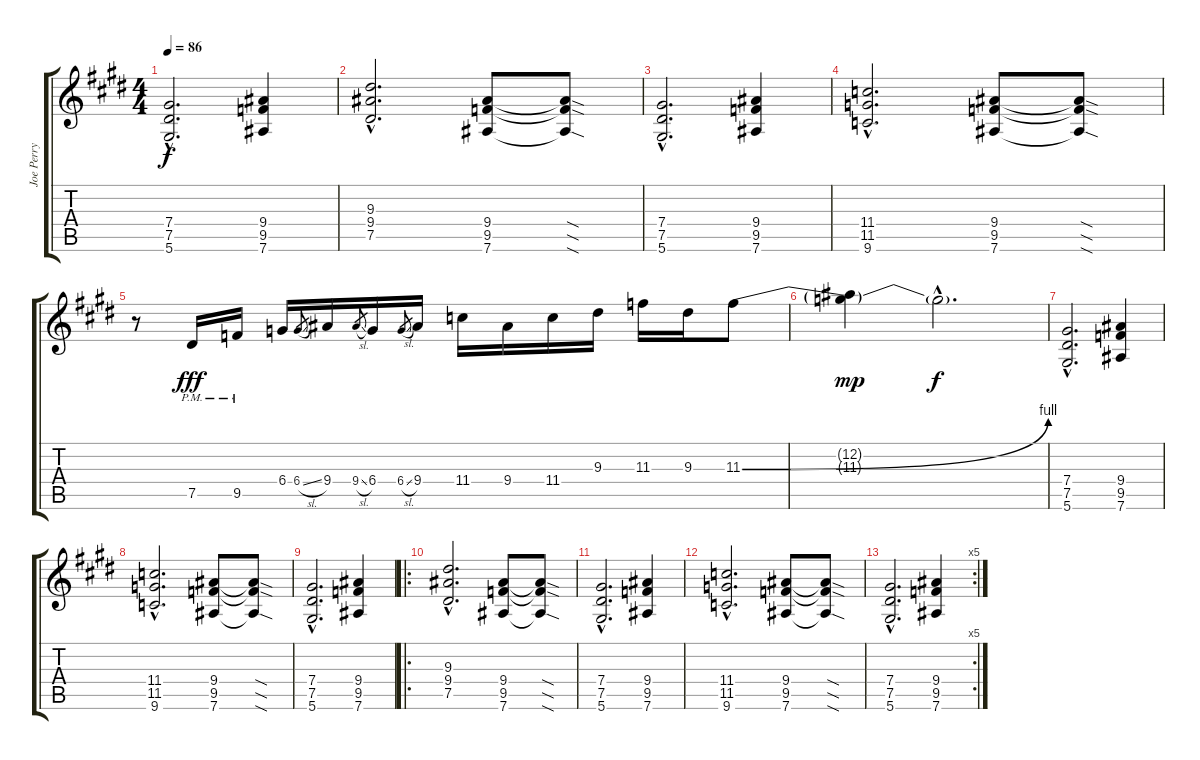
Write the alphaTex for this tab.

\track ("Joe Perry" "Joe Perry") {instrument overdrivenguitar}
\staff {score tabs}
\tuning (Eb4 Bb3 Gb3 Db3 Ab2 Eb2) {hide}
\ts (4 4)
\tempo 86
\clef g2
\ks c#minor
(7.4{hac} 7.5{hac} 5.6{hac}).2{d dy f} (9.4 9.5 7.6).4 |
\ks e
(9.3{hac} 9.4{hac} 7.5{hac}).2{d} (9.4 9.5 7.6).8 (9.4{sod t} 9.5{sod t} 7.6{sod t}).8 |
\ks c#minor
(7.4{hac} 7.5{hac} 5.6{hac}).2{d} (9.4 9.5 7.6).4 |
(11.4{hac} 11.5{hac} 9.6{hac}).2{d} (9.4 9.5 7.6).8 (9.4{sod t} 9.5{sod t} 7.6{sod t}).8 |
r.8 7.5{pm}.16{dy fff} 9.5{pm}.16 6.4.16 6.4{sl}.8{gr} 9.4.16 9.4{sl}.8{gr} 6.4.16 6.4{sl}.8{gr} 9.4.16 11.4.16 9.4.16 11.4.16 9.3.16 11.3.16 9.3.16 11.3{be (bend 0 0 60 4)}.8 |
\ks e
(12.2{g} 11.3{t}).4{dy mp} 11.3{hac t}.2{d dy f} |
\ks c#minor
(7.4{hac} 7.5{hac} 5.6{hac}).2{d} (9.4 9.5 7.6).4 |
(11.4{hac} 11.5{hac} 9.6{hac}).2{d} (9.4 9.5 7.6).8 (9.4{sod t} 9.5{sod t} 7.6{sod t}).8 |
(7.4{hac} 7.5{hac} 5.6{hac}).2{d} (9.4 9.5 7.6).4 |
\ro
\ks e
(9.3{hac} 9.4{hac} 7.5{hac}).2{d} (9.4 9.5 7.6).8 (9.4{sod t} 9.5{sod t} 7.6{sod t}).8 |
\ks c#minor
(7.4{hac} 7.5{hac} 5.6{hac}).2{d} (9.4 9.5 7.6).4 |
(11.4{hac} 11.5{hac} 9.6{hac}).2{d} (9.4 9.5 7.6).8 (9.4{sod t} 9.5{sod t} 7.6{sod t}).8 |
\rc 5
(7.4{hac} 7.5{hac} 5.6{hac}).2{d} (9.4 9.5 7.6).4
